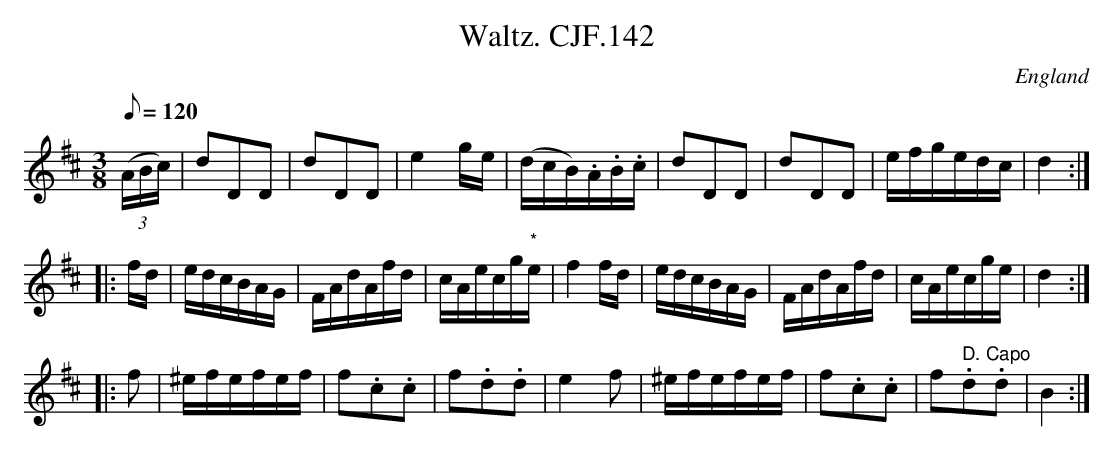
X:1
T:Waltz. CJF.142
O:England
M:3/8
L:1/16
Q:1/8=120
K:D major
((3ABc)|d2D2D2|d2D2D2|e4ge|(dcB).A.B.c|\
d2D2D2|d2D2D2|efgedc|d4:|!
|:fd|edcBAG|FAdAfd|cAecg"*"e|f4fd|\
edcBAG|FAdAfd|cAecge|d4:|!
|:f2|^efefef|f2.c2.c2|f2.d2.d2|e4f2|\
^efefef|f2.c2.c2|f2" D. Capo".d2.d2|B4:|
